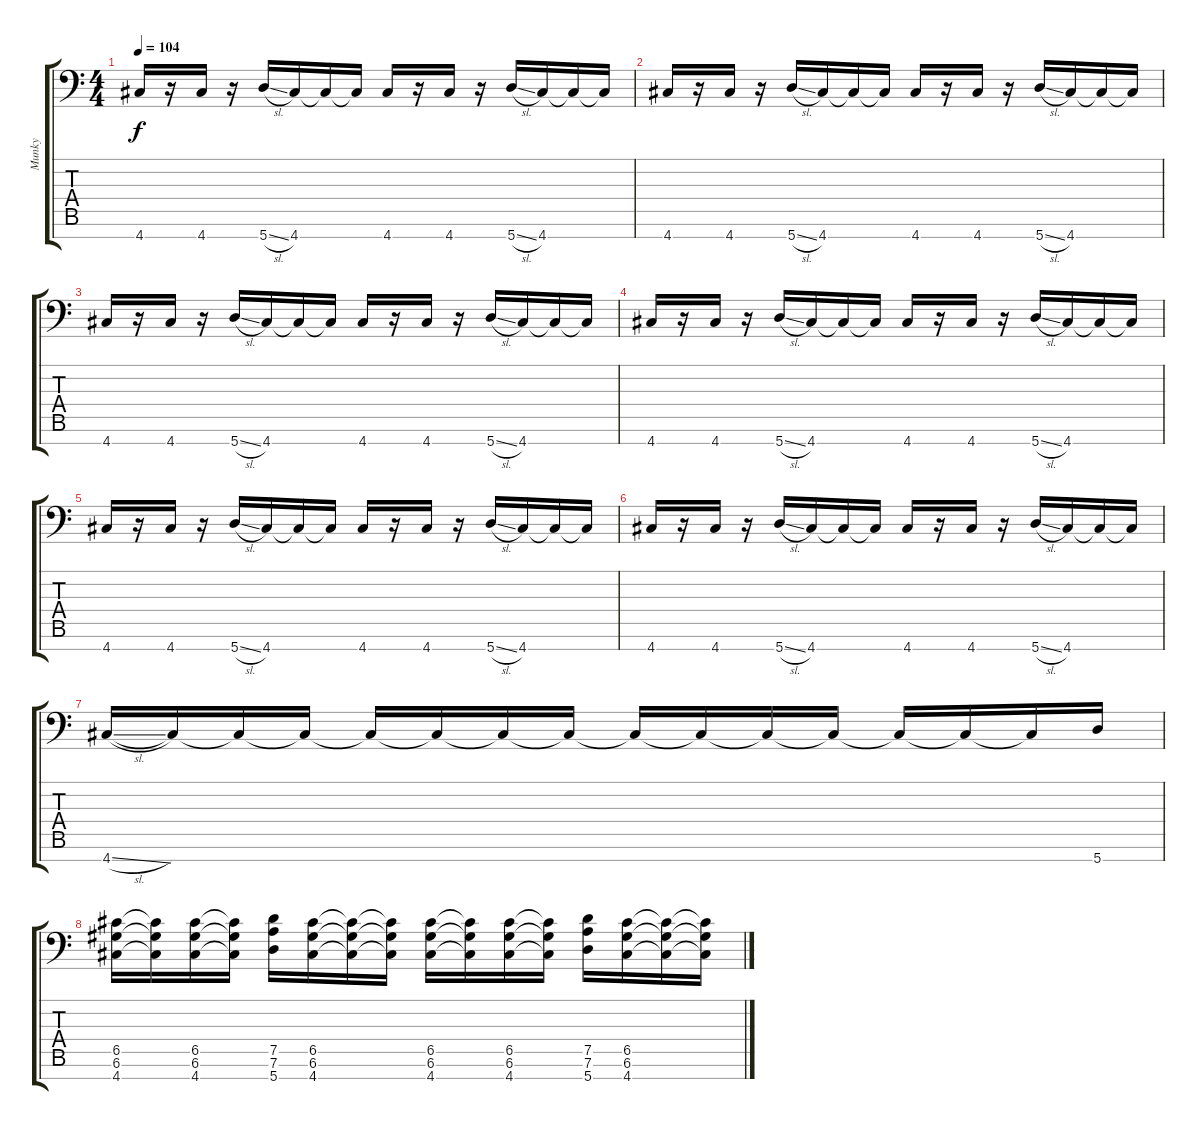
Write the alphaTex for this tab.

\track ("Munky" "Munky") {instrument distortionguitar}
\staff {score tabs}
\tuning (D4 A3 F3 C3 G2 D2 A1) {hide}
\ts (4 4)
\tempo 104
\clef f4
\ks c
4.7.16{dy f} r.16 4.7.16 r.16 5.7{sl}.16 4.7.16 4.7{t}.16 4.7{t}.16 4.7.16 r.16 4.7.16 r.16 5.7{sl}.16 4.7.16 4.7{t}.16 4.7{t}.16 |
4.7.16 r.16 4.7.16 r.16 5.7{sl}.16 4.7.16 4.7{t}.16 4.7{t}.16 4.7.16 r.16 4.7.16 r.16 5.7{sl}.16 4.7.16 4.7{t}.16 4.7{t}.16 |
4.7.16 r.16 4.7.16 r.16 5.7{sl}.16 4.7.16 4.7{t}.16 4.7{t}.16 4.7.16 r.16 4.7.16 r.16 5.7{sl}.16 4.7.16 4.7{t}.16 4.7{t}.16 |
4.7.16 r.16 4.7.16 r.16 5.7{sl}.16 4.7.16 4.7{t}.16 4.7{t}.16 4.7.16 r.16 4.7.16 r.16 5.7{sl}.16 4.7.16 4.7{t}.16 4.7{t}.16 |
4.7.16 r.16 4.7.16 r.16 5.7{sl}.16 4.7.16 4.7{t}.16 4.7{t}.16 4.7.16 r.16 4.7.16 r.16 5.7{sl}.16 4.7.16 4.7{t}.16 4.7{t}.16 |
4.7.16 r.16 4.7.16 r.16 5.7{sl}.16 4.7.16 4.7{t}.16 4.7{t}.16 4.7.16 r.16 4.7.16 r.16 5.7{sl}.16 4.7.16 4.7{t}.16 4.7{t}.16 |
4.7{sl}.16 4.7{t}.16 4.7{t}.16 4.7{t}.16 4.7{t}.16 4.7{t}.16 4.7{t}.16 4.7{t}.16 4.7{t}.16 4.7{t}.16 4.7{t}.16 4.7{t}.16 4.7{t}.16 4.7{t}.16 4.7{t}.16 5.7.16 |
(6.5 6.6 4.7).16{volume 14 balance 13 instrument distortionguitar} (6.5{t} 6.6{t} 4.7{t}).16 (6.5 6.6 4.7).16 (6.5{t} 6.6{t} 4.7{t}).16 (7.5 7.6 5.7).16 (6.5 6.6 4.7).16 (6.5{t} 6.6{t} 4.7{t}).16 (6.5{t} 6.6{t} 4.7{t}).16 (6.5 6.6 4.7).16 (6.5{t} 6.6{t} 4.7{t}).16 (6.5 6.6 4.7).16 (6.5{t} 6.6{t} 4.7{t}).16 (7.5 7.6 5.7).16 (6.5 6.6 4.7).16 (6.5{t} 6.6{t} 4.7{t}).16 (6.5{t} 6.6{t} 4.7{t}).16
